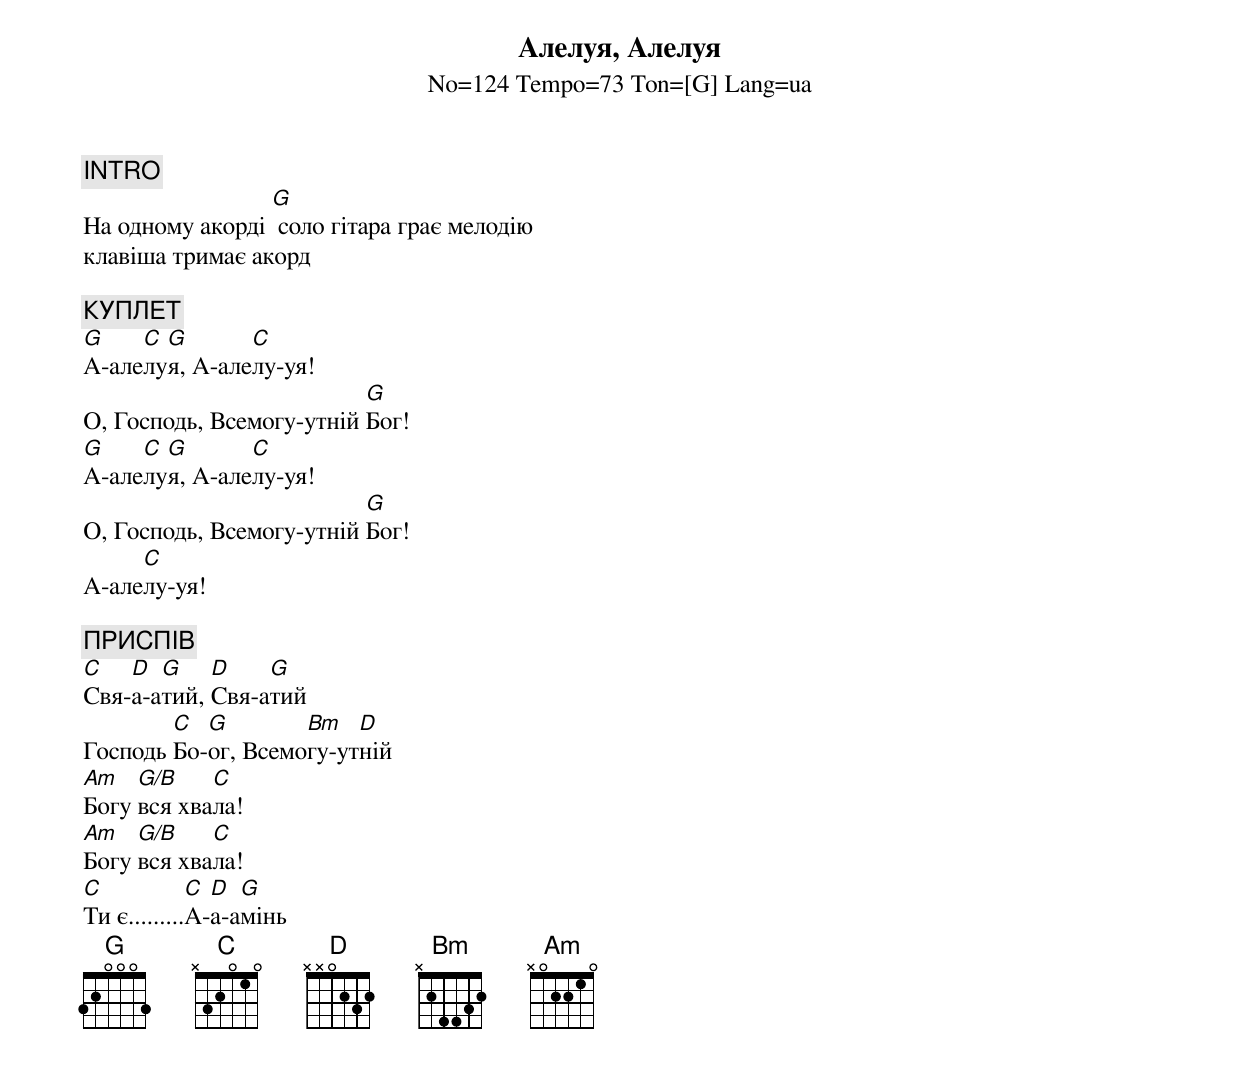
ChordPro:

{title:Алелуя, Алелуя}
{subtitle:No=124 Tempo=73 Ton=[G] Lang=ua}

{c: INTRO}
На одному акорді [G] соло гітара грає мелодію
клавіша тримає акорд

{c: КУПЛЕТ}
[G]А-але[C]лу[G]я, А-але[C]лу-уя!
О, Господь, Всемогу-утній [G]Бог!
[G]А-але[C]лу[G]я, А-але[C]лу-уя!
О, Господь, Всемогу-утній [G]Бог!
А-але[C]лу-уя!

{c: ПРИСПІВ}
[C]Свя-[D]а-а[G]тий, [D]Свя-а[G]тий
Господь [C]Бо-[G]ог, Всемо[Bm]гу-ут[D]ній
[Am]Богу [G/B]вся хва[C]ла!
[Am]Богу [G/B]вся хва[C]ла!
[C]Ти є.........[C]А-[D]а-а[G]мінь
